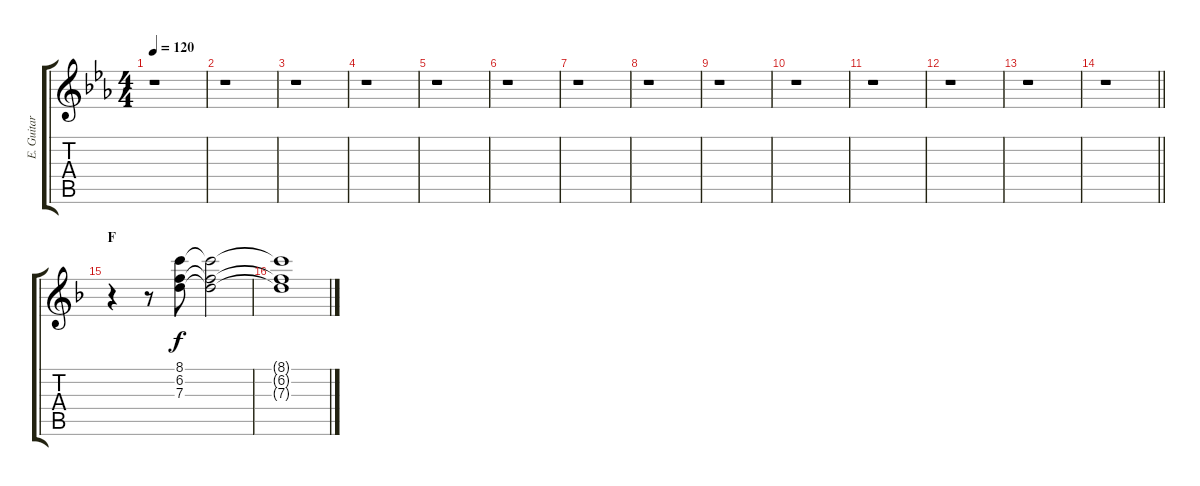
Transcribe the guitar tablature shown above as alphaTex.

\track ("E. Guitar II" "E. Guitar ") {instrument electricguitarclean}
\staff {score tabs}
\tuning (E4 B3 G3 D3 A2 E2) {hide}
\ts (4 4)
\tempo 120
\clef g2
\ks eb
r.1{dy f} |
r.1 |
r.1 |
r.1 |
r.1 |
r.1 |
r.1 |
r.1 |
r.1 |
r.1 |
r.1 |
r.1 |
r.1 |
\barLineRight lightlight
r.1 |
\section ("" "F")
\ks f
r.4 r.8 (8.1 6.2 7.3).8 (8.1{t} 6.2{t} 7.3{t}).2 |
(8.1{t} 6.2{t} 7.3{t}).1
